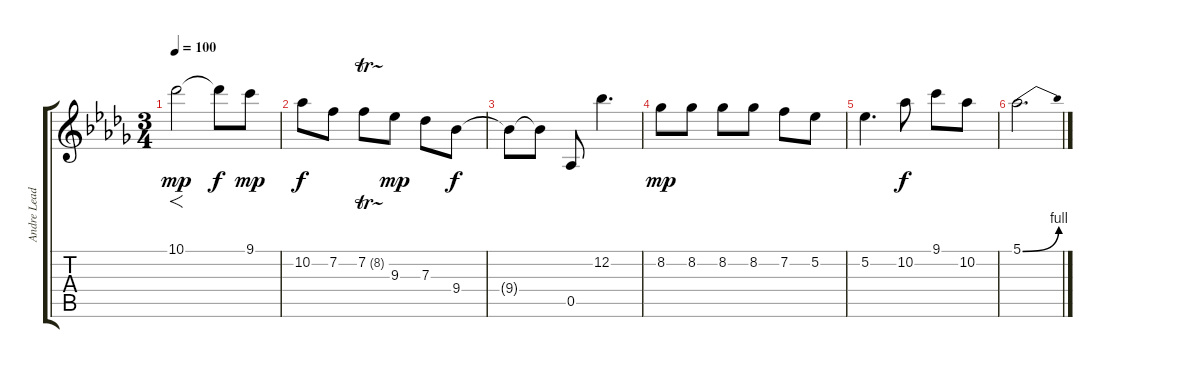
\track ("Andre Lead" "Andre Lead") {instrument distortionguitar}
\staff {score tabs}
\tuning (Eb4 Bb3 Gb3 Db3 Ab2 Eb2) {hide}
\ts (3 4)
\tempo 100
\clef g2
\ks bbminor
10.1.2{f dy mp} 10.1{t}.8{dy f} 9.1.8{dy mp} |
10.2.8{dy f} 7.2.8 7.2{tr (8 32)}.8 9.3.8{dy mp} 7.3.8 9.4.8{dy f} |
9.4{t}.8 9.4{t}.8 0.5.8 12.2.4{d} |
8.2.8{dy mp} 8.2.8 8.2.8 8.2.8 7.2.8 5.2.8 |
5.2.4{d} 10.2.8{dy f} 9.1.8 10.2.8 |
5.1{be (bend 0 0 60 4)}.2{d}
